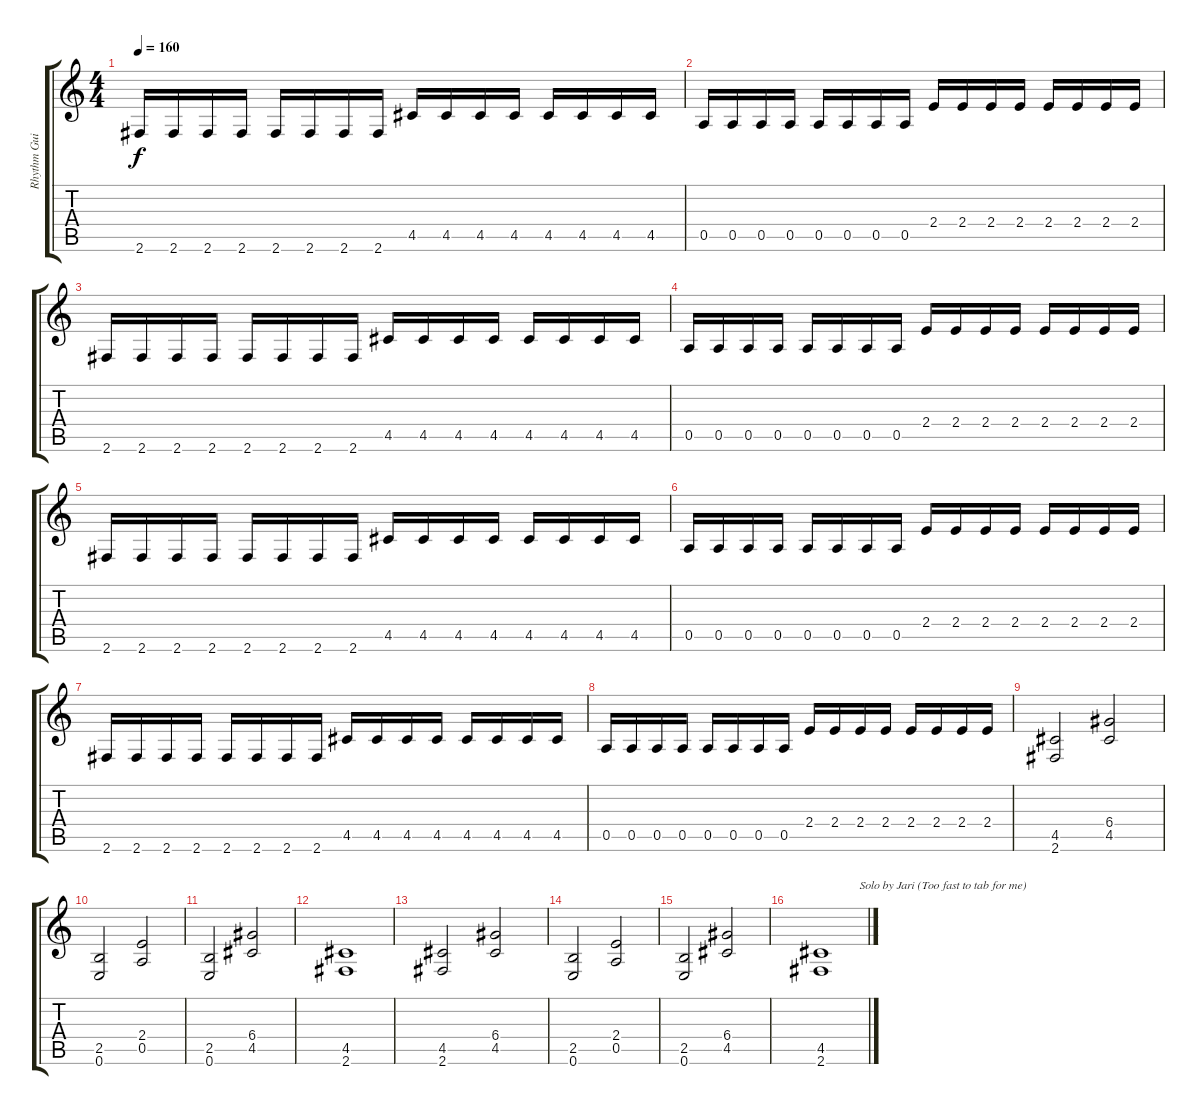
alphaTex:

\track ("Rhythm Guitar" "Rhythm Gui") {instrument distortionguitar}
\staff {score tabs}
\tuning (E4 B3 G3 D3 A2 E2) {hide}
\ts (4 4)
\tempo 160
\clef g2
\ks c
2.6.16{dy f} 2.6.16 2.6.16 2.6.16 2.6.16 2.6.16 2.6.16 2.6.16 4.5.16 4.5.16 4.5.16 4.5.16 4.5.16 4.5.16 4.5.16 4.5.16 |
0.5.16 0.5.16 0.5.16 0.5.16 0.5.16 0.5.16 0.5.16 0.5.16 2.4.16 2.4.16 2.4.16 2.4.16 2.4.16 2.4.16 2.4.16 2.4.16 |
2.6.16 2.6.16 2.6.16 2.6.16 2.6.16 2.6.16 2.6.16 2.6.16 4.5.16 4.5.16 4.5.16 4.5.16 4.5.16 4.5.16 4.5.16 4.5.16 |
0.5.16 0.5.16 0.5.16 0.5.16 0.5.16 0.5.16 0.5.16 0.5.16 2.4.16 2.4.16 2.4.16 2.4.16 2.4.16 2.4.16 2.4.16 2.4.16 |
2.6.16 2.6.16 2.6.16 2.6.16 2.6.16 2.6.16 2.6.16 2.6.16 4.5.16 4.5.16 4.5.16 4.5.16 4.5.16 4.5.16 4.5.16 4.5.16 |
0.5.16 0.5.16 0.5.16 0.5.16 0.5.16 0.5.16 0.5.16 0.5.16 2.4.16 2.4.16 2.4.16 2.4.16 2.4.16 2.4.16 2.4.16 2.4.16 |
2.6.16 2.6.16 2.6.16 2.6.16 2.6.16 2.6.16 2.6.16 2.6.16 4.5.16 4.5.16 4.5.16 4.5.16 4.5.16 4.5.16 4.5.16 4.5.16 |
0.5.16 0.5.16 0.5.16 0.5.16 0.5.16 0.5.16 0.5.16 0.5.16 2.4.16 2.4.16 2.4.16 2.4.16 2.4.16 2.4.16 2.4.16 2.4.16 |
(4.5 2.6).2 (6.4 4.5).2 |
(2.5 0.6).2 (2.4 0.5).2 |
(2.5 0.6).2 (6.4 4.5).2 |
(4.5 2.6).1 |
(4.5 2.6).2 (6.4 4.5).2 |
(2.5 0.6).2 (2.4 0.5).2 |
(2.5 0.6).2 (6.4 4.5).2 |
(4.5 2.6).1{txt "             Solo by Jari (Too fast to tab for me)"}
